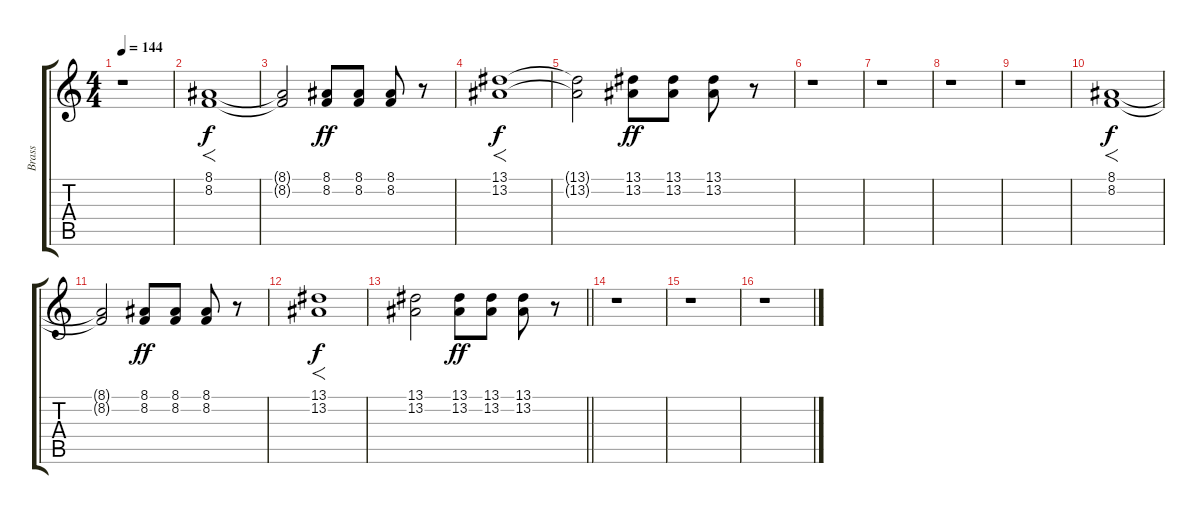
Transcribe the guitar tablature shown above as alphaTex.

\track ("Brass" "Brass") {instrument trumpet}
\staff {score tabs}
\tuning (D4 A3 F3 C3 G2 D2) {hide}
\ts (4 4)
\tempo 144
\clef g2
\ks c
r.1{dy f} |
(8.1 8.2).1{f} |
(8.1{t} 8.2{t}).2 (8.1 8.2).8{dy ff} (8.1 8.2).8 (8.1 8.2).8 r.8 |
(13.1 13.2).1{f dy f} |
(13.1{t} 13.2{t}).2 (13.1 13.2).8{dy ff} (13.1 13.2).8 (13.1 13.2).8 r.8 |
r.1 |
r.1 |
r.1 |
r.1 |
(8.1 8.2).1{f dy f} |
(8.1{t} 8.2{t}).2 (8.1 8.2).8{dy ff} (8.1 8.2).8 (8.1 8.2).8 r.8 |
(13.1 13.2).1{f dy f} |
\barLineRight lightlight
(13.1 13.2).2 (13.1 13.2).8{dy ff} (13.1 13.2).8 (13.1 13.2).8 r.8 |
r.1 |
r.1 |
r.1
